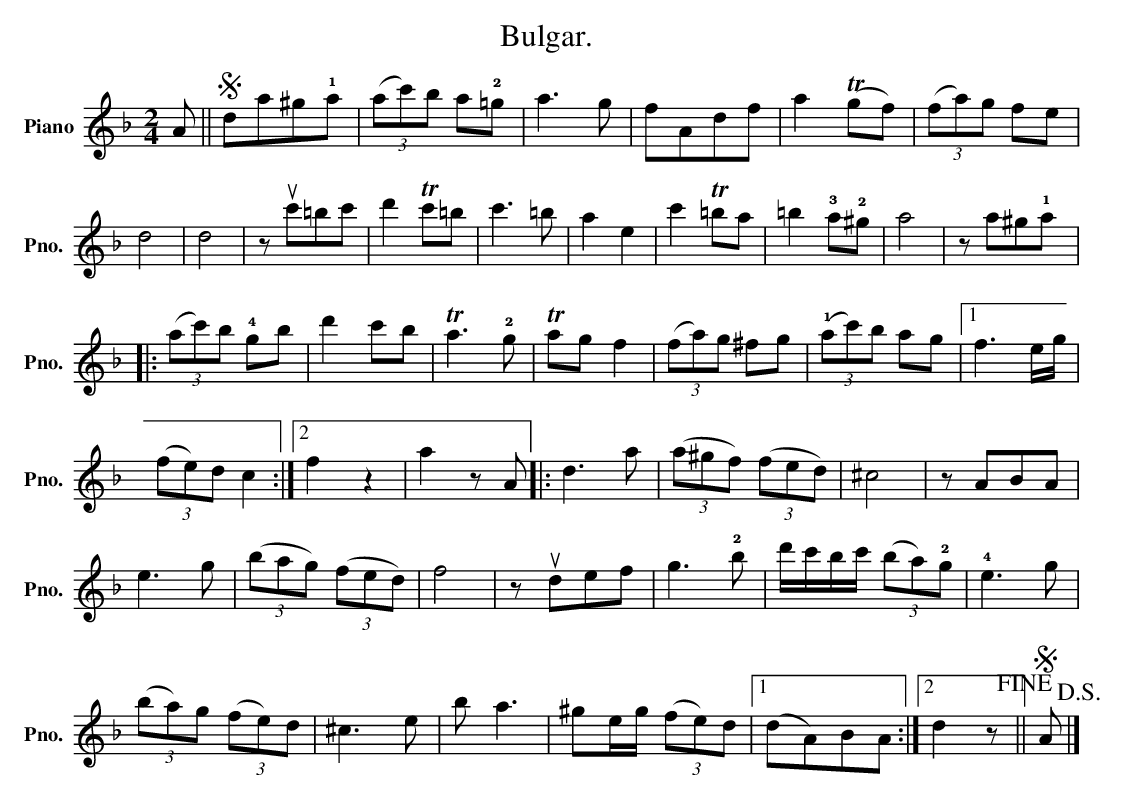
X:1
T:Bulgar.
L:1/8
M:2/4
K:Dmin
V:1 treble nm="Piano" snm="Pno."
V:1
 A ||S da^g!1!a | (3(ac')b a!2!=g | a3 g | fAdf | a2 (Tgf) | (3(fa)g fe |$ d4 | d4 | z uc'=bc' | %10
 d'2 Tc'=b | c'3 =b | a2 e2 | c'2 T=ba | =b2 !3!a!2!^g | a4 | z a^g!1!a |:$ (3(ac')b !4!gb | %18
 d'2 c'b | Ta3 !2!g | Tag f2 | (3(fa)g ^fg | (3(!1!ac')b ag |1 f3 e/g/ |$ (3(fe)d c2 :|2 f2 z2 | %26
 a2 z A |: d3 a | (3(a^gf) (3(fed) | ^c4 | z ABA |$ e3 g | (3(bag) (3(fed) | f4 | z udef | %35
 g3 !2!b | d'/c'/b/c'/ (3(ba)!2!g | !4!e3 g |$ (3(ba)g (3(fe)d | ^c3 e | b a3 | ^ge/g/ (3(fe)d |1 %42
 (dA)BA :|2 d2 z!fine! ||S A!D.S.! |] %45
